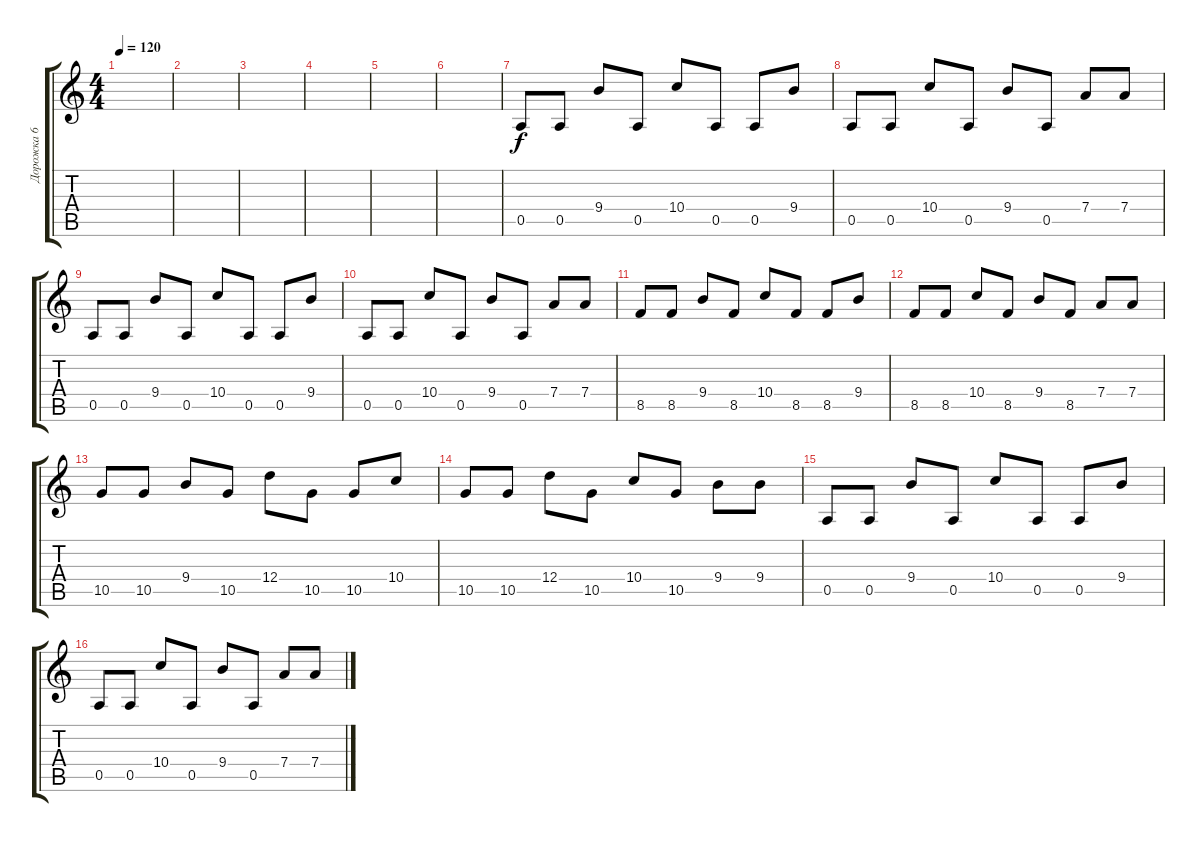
\track ("Дорожка 6" "Дорожка 6") {instrument distortionguitar}
\staff {score tabs}
\tuning (E4 B3 G3 D3 A2 E2) {hide}
\ts (4 4)
\tempo 120
\clef g2
\ks c
|
|
|
|
|
|
0.5.8 0.5.8 9.4.8 0.5.8 10.4.8 0.5.8 0.5.8 9.4.8 |
0.5.8 0.5.8 10.4.8 0.5.8 9.4.8 0.5.8 7.4.8 7.4.8 |
0.5.8 0.5.8 9.4.8 0.5.8 10.4.8 0.5.8 0.5.8 9.4.8 |
0.5.8 0.5.8 10.4.8 0.5.8 9.4.8 0.5.8 7.4.8 7.4.8 |
8.5.8 8.5.8 9.4.8 8.5.8 10.4.8 8.5.8 8.5.8 9.4.8 |
8.5.8 8.5.8 10.4.8 8.5.8 9.4.8 8.5.8 7.4.8 7.4.8 |
10.5.8 10.5.8 9.4.8 10.5.8 12.4.8 10.5.8 10.5.8 10.4.8 |
10.5.8 10.5.8 12.4.8 10.5.8 10.4.8 10.5.8 9.4.8 9.4.8 |
0.5.8 0.5.8 9.4.8 0.5.8 10.4.8 0.5.8 0.5.8 9.4.8 |
0.5.8 0.5.8 10.4.8 0.5.8 9.4.8 0.5.8 7.4.8 7.4.8
